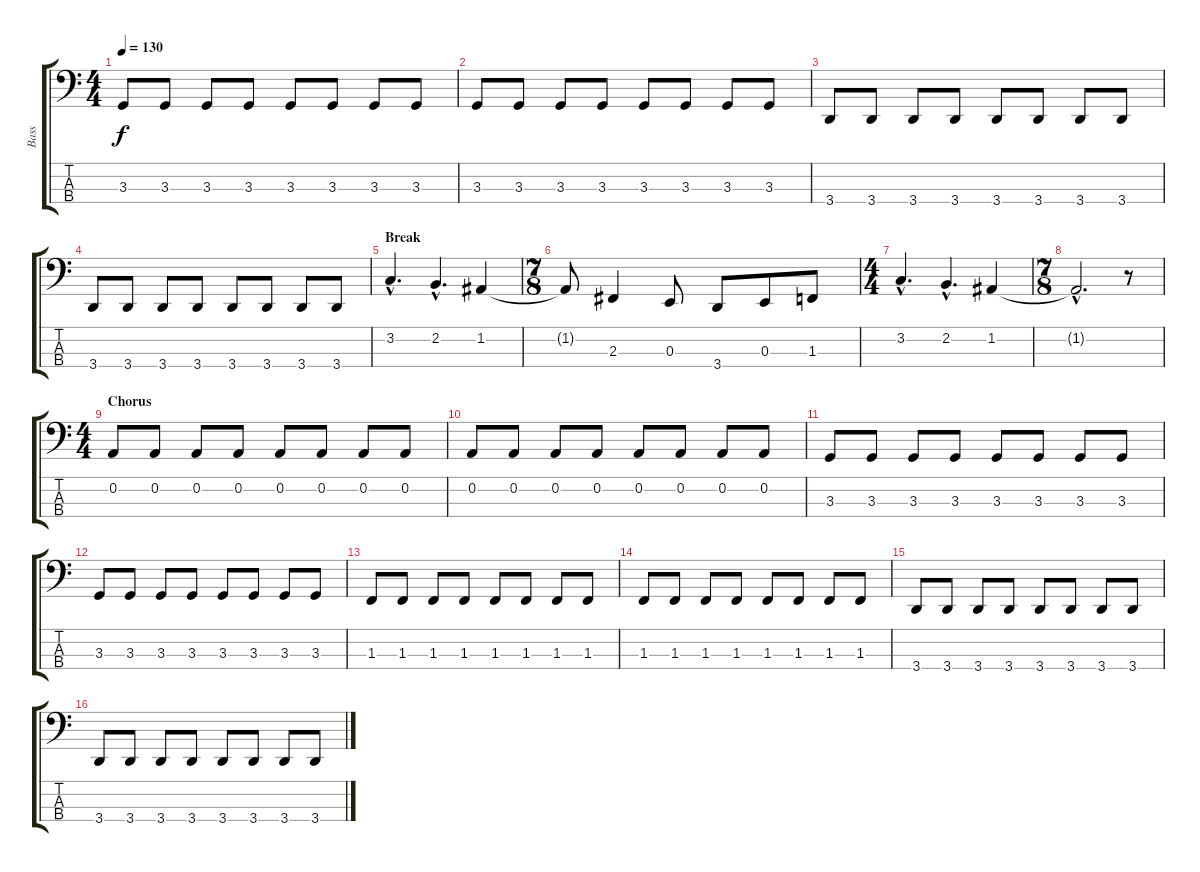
\track ("Bass" "Bass") {instrument electricbasspick}
\staff {score tabs}
\tuning (D2 A1 E1 B0) {hide}
\ts (4 4)
\tempo 130
\clef f4
\ks c
3.3.8{dy f} 3.3.8 3.3.8 3.3.8 3.3.8 3.3.8 3.3.8 3.3.8 |
3.3.8 3.3.8 3.3.8 3.3.8 3.3.8 3.3.8 3.3.8 3.3.8 |
3.4.8 3.4.8 3.4.8 3.4.8 3.4.8 3.4.8 3.4.8 3.4.8 |
3.4.8 3.4.8 3.4.8 3.4.8 3.4.8 3.4.8 3.4.8 3.4.8 |
\section ("" "Break")
3.2{hac}.4{d} 2.2{hac}.4{d} 1.2.4 |
\ts (7 8)
1.2{t}.8 2.3.4 0.3.8 3.4.8 0.3.8 1.3.8 |
\ts (4 4)
3.2{hac}.4{d} 2.2{hac}.4{d} 1.2.4 |
\ts (7 8)
1.2{hac t}.2{d} r.8 |
\ts (4 4)
\section ("" "Chorus")
0.2.8{volume 9} 0.2.8 0.2.8 0.2.8 0.2.8 0.2.8 0.2.8 0.2.8 |
0.2.8 0.2.8 0.2.8 0.2.8 0.2.8 0.2.8 0.2.8 0.2.8 |
3.3.8 3.3.8 3.3.8 3.3.8 3.3.8 3.3.8 3.3.8 3.3.8 |
3.3.8 3.3.8 3.3.8 3.3.8 3.3.8 3.3.8 3.3.8 3.3.8 |
1.3.8 1.3.8 1.3.8 1.3.8 1.3.8 1.3.8 1.3.8 1.3.8 |
1.3.8 1.3.8 1.3.8 1.3.8 1.3.8 1.3.8 1.3.8 1.3.8 |
3.4.8 3.4.8 3.4.8 3.4.8 3.4.8 3.4.8 3.4.8 3.4.8 |
3.4.8 3.4.8 3.4.8 3.4.8 3.4.8 3.4.8 3.4.8 3.4.8
